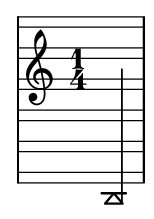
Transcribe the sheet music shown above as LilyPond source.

\version "2.14.0"

\header {
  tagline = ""
}

\paper {
  #(set-paper-size "a10")
}

%Customizing note head stencils based on pitch
%Defining stencils

upTriangle =
#(ly:make-stencil 
	(list 'embedded-ps
    "gsave
      currentpoint translate
      newpath
      -.1875 -.5 moveto
      .65625 .5 lineto
      1.5 -.5 lineto
      closepath
      fill
      grestore" )
    (cons -.1875 1.5)
    (cons -.5 .5)
)

downTriangle =
#(ly:make-stencil 
	(list 'embedded-ps
    "gsave
      currentpoint translate

      newpath
      .08 .34 moveto
      .65625 -.4 lineto
      1.2325 .34 lineto
      closepath
      0.12 setlinewidth
      stroke      

      newpath
      -.0775 .43 moveto
      .65625 -.43 lineto
      1.39 .43 lineto
      closepath
      0.1 setlinewidth
      stroke      
	  
	  newpath
      -.1675 .48 moveto
      .65625 -.48 lineto
      1.48 .48 lineto
      closepath
      0.04 setlinewidth
      stroke

      grestore" )
    (cons -.1875 1.5)
    (cons -.5 .5)
)

upTriLgr = 
#(ly:make-stencil 
	(list 'embedded-ps
    "gsave
      currentpoint translate
      newpath
      -.1875 -.5 moveto
      .65625 .5 lineto
      1.5 -.5 lineto
      closepath
      fill
	  newpath
	  -.5 0 moveto
	  1.8 0 lineto
      closepath
      .19 setlinewidth
      stroke  
      grestore" )
    (cons -.1875 1.5)
    (cons -.5 .5)
)

downTriLgr =
#(ly:make-stencil 
	(list 'embedded-ps
    "gsave
      currentpoint translate
      newpath
      .08 .34 moveto
      .65625 -.4 lineto
      1.2325 .34 lineto
      closepath
      0.12 setlinewidth
      stroke      
      newpath
      -.0775 .43 moveto
      .65625 -.43 lineto
      1.39 .43 lineto
      closepath
      0.1 setlinewidth
      stroke      
	  newpath
      -.1675 .48 moveto
      .65625 -.48 lineto
      1.48 .48 lineto
      closepath
      0.04 setlinewidth
      stroke
	  newpath
	  -.5 0 moveto
	  1.8 0 lineto
      closepath
      .19 setlinewidth
      stroke  
      grestore" )
    (cons -.1875 1.5)
    (cons -.5 .5)
)

%Based on the pitch's semitone, which note head
#(define (semitone-to-stencil semitone)
         (let ((s (modulo semitone 12)))
         	(case s
		((11) upTriLgr)
		((0) downTriLgr)
		(else (if (= (remainder semitone 2) 0) downTriangle upTriangle))
	))
)

%Get the pitch from the grob, convert to semitone, and send it on
#(define (stencil-notehead grob)
   (semitone-to-stencil 
	 (ly:pitch-semitones (ly:event-property (event-cause grob) 'pitch))))


%Begin stem attachment adjustment code
%Assign stem attachment values to variables

upTriUpStem 	= #'(1 . -1)
upTridownStem 	= #'(1 . .9)
downTriUpStem	= #'(1 . .9)
downTriDownStem	= #'(1 . -1)

%Based on the pitch, is the stem up or down, 
%Then based on pitch is the note head an up or down triangle

#(define (pitch-to-stem pitch stemdir)
	(if (= (modulo (ly:pitch-semitones pitch) 2) 1) 
		(if (= UP stemdir) upTriUpStem upTridownStem)		
		(if (= DOWN stemdir) downTriDownStem downTriUpStem)
	)
)

%Get the stem from notehead grob
#(define (notehead-get-notecolumn nhgrob)
   (ly:grob-parent nhgrob X))

#(define (notehead-get-stem nhgrob)
   (let ((notecolumn (notehead-get-notecolumn nhgrob)))
     (ly:grob-object notecolumn 'stem)))

%Get the pitch and stem direction from the grob and send it on
#(define (stem-adjuster nhgrob)
	(pitch-to-stem
	    (ly:event-property (event-cause nhgrob) 'pitch) 
		(ly:grob-property (notehead-get-stem nhgrob) 'direction) ))

%Begin double-stem for half note code
#(define (doubleStemmer grob)
   (if (= 1 (ly:grob-property grob 'duration-log))

		(ly:stencil-combine-at-edge
              (ly:stem::print grob)
              X
              (- (ly:grob-property grob 'direction))
              (ly:stem::print grob)
              -.42 0) ;; note: use .15 for other side

		(ly:stem::print grob)
	)
)

%End customization scripts


upTriangleEmpty =
#(ly:make-stencil 
	(list 'embedded-ps
    "gsave
      currentpoint translate
      newpath
      -.1875 -.5 moveto
      .65625 .5 lineto
      1.5 -.5 lineto
      closepath
      0.19 setlinewidth
      stroke
      grestore" )
    (cons -.1875 1.5)
    (cons -.5 .5)
)

upTriangleFull =
#(ly:make-stencil 
	(list 'embedded-ps
    "gsave
      currentpoint translate
      newpath
      -.1875 -.5 moveto
      .65625 .5 lineto
      1.5 -.5 lineto
      closepath
      fill
      grestore" )
    (cons -.1875 1.5)
    (cons -.5 .5)
)

downTriangleEmpty =
#(ly:make-stencil 
	(list 'embedded-ps
    "gsave
      currentpoint translate

      newpath
      .08 .34 moveto
      .65625 -.4 lineto
      1.2325 .34 lineto
      closepath
      0.12 setlinewidth
      stroke      

      newpath
      -.0775 .43 moveto
      .65625 -.43 lineto
      1.39 .43 lineto
      closepath
      0.1 setlinewidth
      stroke      
	  
	  newpath
      -.1675 .48 moveto
      .65625 -.48 lineto
      1.48 .48 lineto
      closepath
      0.04 setlinewidth
      stroke

      grestore" )
    (cons -.1875 1.5)
    (cons -.5 .5)
)

downTriangleFull =
#(ly:make-stencil 
	(list 'embedded-ps
    "gsave
      currentpoint translate

      newpath
      .08 .34 moveto
      .65625 -.4 lineto
      1.2325 .34 lineto
      closepath
      0.12 setlinewidth
      stroke      

      newpath
      -.0775 .43 moveto
      .65625 -.43 lineto
      1.39 .43 lineto
      closepath
      0.1 setlinewidth
      stroke      
	  
	  newpath
      -.1675 .48 moveto
      .65625 -.48 lineto
      1.48 .48 lineto
      closepath
      fill

      grestore" )
    (cons -.1875 1.5)
    (cons -.5 .5)
)

upTriLgr = 
#(ly:make-stencil 
	(list 'embedded-ps
    "gsave
      currentpoint translate
      newpath
      -.1875 -.5 moveto
      .65625 .5 lineto
      1.5 -.5 lineto
      closepath
      0.19 setlinewidth
      stroke
	  newpath
	  -.5 0 moveto
	  1.8 0 lineto
      closepath
      .19 setlinewidth
      stroke  
      grestore" )
    (cons -.1875 1.5)
    (cons -.5 .5)
)

downTriLgr =
#(ly:make-stencil 
	(list 'embedded-ps
    "gsave
      currentpoint translate
      newpath
      .08 .34 moveto
      .65625 -.4 lineto
      1.2325 .34 lineto
      closepath
      0.12 setlinewidth
      stroke      
      newpath
      -.0775 .43 moveto
      .65625 -.43 lineto
      1.39 .43 lineto
      closepath
      0.1 setlinewidth
      stroke      
	  newpath
      -.1675 .48 moveto
      .65625 -.48 lineto
      1.48 .48 lineto
      closepath
      0.04 setlinewidth
      stroke
	  newpath
	  -.5 0 moveto
	  1.8 0 lineto
      closepath
      .19 setlinewidth
      stroke  
      grestore" )
    (cons -.1875 1.5)
    (cons -.5 .5)
)

%Based on the pitch's semitone, which note head
#(define (semitone-to-stencil semitone)
         (let ((s (modulo semitone 12)))
         	(case s
		((11) upTriLgr)
		((0) downTriLgr)
                ((2 4) downTriangleEmpty)
                ((5 7 9) upTriangleEmpty)
                ((1 3) upTriangleFull)
                ((6 8 10) downTriangleFull)
	))
)

%Get the pitch from the grob, convert to semitone, and send it on
#(define (stencil-notehead grob)
   (semitone-to-stencil 
	 (ly:pitch-semitones (ly:event-property (event-cause grob) 'pitch))))


%Begin stem attachment adjustment code
%Assign stem attachment values to variables

upTriUpStem 	= #'(1 . -1)
upTridownStem 	= #'(1 . .9)
downTriUpStem	= #'(1 . .9)
downTriDownStem	= #'(1 . -1)

%Based on the pitch, is the stem up or down, 
%Then based on pitch is the note head an up or down triangle

#(define (pitch-to-stem pitch stemdir)
	(if (= (modulo (ly:pitch-semitones pitch) 2) 1) 
		(if (= UP stemdir) upTriUpStem upTridownStem)		
		(if (= DOWN stemdir) downTriDownStem downTriUpStem)
	)
)

%Get the stem from notehead grob
#(define (notehead-get-notecolumn nhgrob)
   (ly:grob-parent nhgrob X))

#(define (notehead-get-stem nhgrob)
   (let ((notecolumn (notehead-get-notecolumn nhgrob)))
     (ly:grob-object notecolumn 'stem)))

%Get the pitch and stem direction from the grob and send it on
#(define (stem-adjuster nhgrob)
	(pitch-to-stem
	    (ly:event-property (event-cause nhgrob) 'pitch) 
		(ly:grob-property (notehead-get-stem nhgrob) 'direction) ))

%Begin double-stem for half note code
#(define (doubleStemmer grob)
   (if (= 1 (ly:grob-property grob 'duration-log))

		(ly:stencil-combine-at-edge
              (ly:stem::print grob)
              X
              (- (ly:grob-property grob 'direction))
              (ly:stem::print grob)
              -.42 0) ;; note: use .15 for other side

		(ly:stem::print grob)
	)
)

%End customization scripts

down = {
      \override Stem #'direction = #DOWN     
}

up = {
      \override Stem #'direction = #UP
}

nl = {
      \once \override Score.RehearsalMark #'transparent = ##t
      \mark "C"
}

tn = {
  \override Staff.StaffSymbol #'line-positions = #'(10 8 4 2 -2 -4 -8 -10 -14 -16 -20 -22)
  \override NoteHead #'stem-attachment = #stem-adjuster
  \override NoteHead #'stencil = #stencil-notehead
  \override Stem #'stencil = #doubleStemmer
}

notes = \relative c {
      \time 1/4
      \autoBeamOff

      \up
      a,,4
}

\new Staff \with {
  \remove "Accidental_engraver"
  \remove "Key_engraver" 
  staffLineLayoutFunction = #(lambda (p) (floor (/ (+ (ly:pitch-semitones p) 1) 2)))
  middleCPosition = #-6
  clefGlyph = #"clefs.G"
  clefPosition = #(+ -6 4)
}
{
  \tn
  \notes 
}


